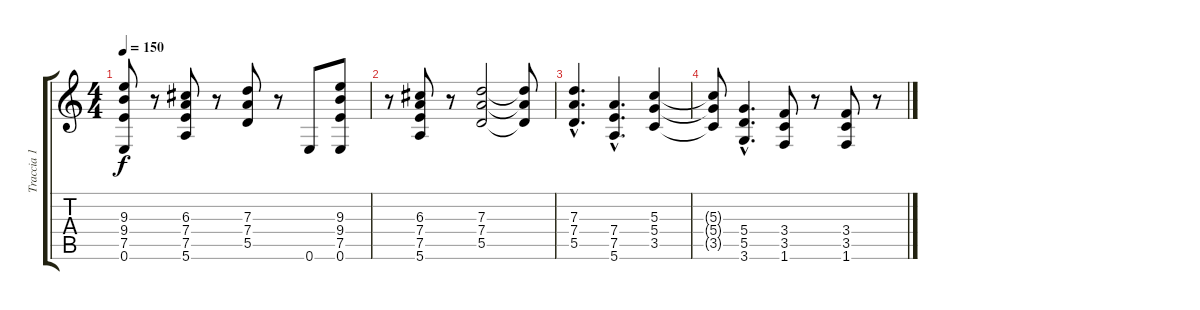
\track ("Traccia 1" "Traccia 1") {instrument distortionguitar}
\staff {score tabs}
\tuning (E4 B3 G3 D3 A2 E2) {hide}
\ts (4 4)
\tempo 150
\clef g2
\ks c
(9.3 9.4 7.5 0.6).8{dy f} r.8 (6.3 7.4 7.5 5.6).8 r.8 (7.3 7.4 5.5).8 r.8 0.6.8 (9.3 9.4 7.5 0.6).8 |
r.8 (6.3 7.4 7.5 5.6).8 r.8 (7.3 7.4 5.5).2 (7.3{t} 7.4{t} 5.5{t}).8 |
(7.3{hac} 7.4{hac} 5.5{hac}).4{d} (7.4{hac} 7.5{hac} 5.6{hac}).4{d} (5.3 5.4 3.5).4 |
(5.3{t} 5.4{t} 3.5{t}).8 (5.4{hac} 5.5{hac} 3.6{hac}).4{d} (3.4 3.5 1.6).8 r.8 (3.4 3.5 1.6).8 r.8
